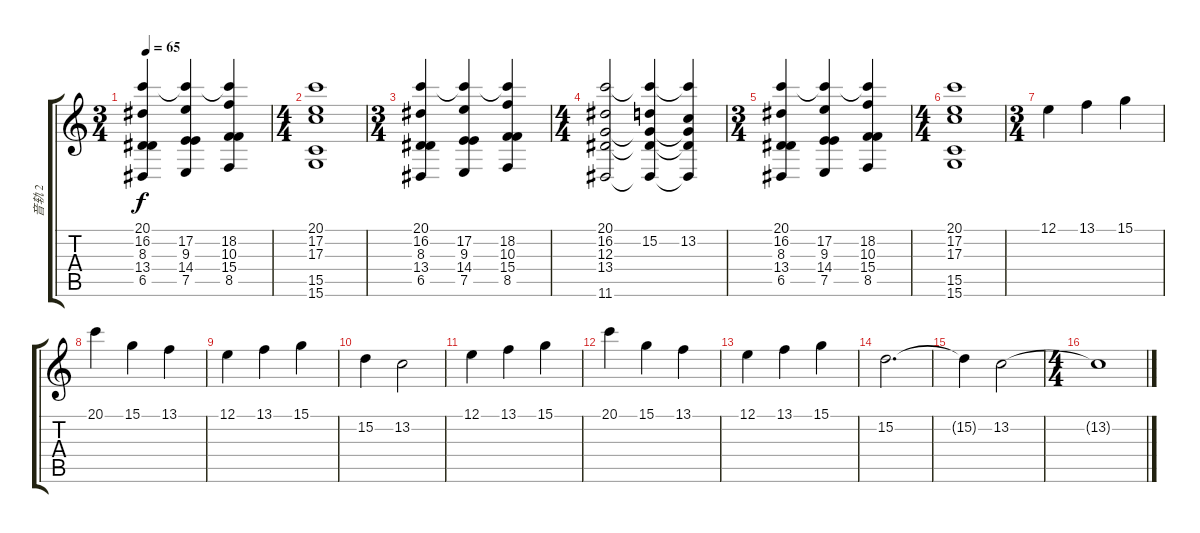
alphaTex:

\track ("音轨 2" "音轨 2") {instrument stringensemble2}
\staff {score tabs}
\tuning (E4 B3 G3 D3 A2 E2) {hide}
\ts (3 4)
\tempo 65
\clef g2
\ks c
(20.1 16.2 8.3 13.4 6.5).4{dy f volume 10 instrument stringensemble2} (20.1{t} 17.2 9.3 14.4 7.5).4 (20.1{t} 18.2 10.3 15.4 8.5).4 |
\ts (4 4)
(20.1 17.2 17.3 15.5 15.6).1 |
\ts (3 4)
(20.1 16.2 8.3 13.4 6.5).4{volume 10 instrument stringensemble2} (20.1{t} 17.2 9.3 14.4 7.5).4 (20.1{t} 18.2 10.3 15.4 8.5).4 |
\ts (4 4)
(20.1 16.2 12.3 13.4 11.6).2 (20.1{t} 15.2 12.3{t} 13.4{t} 11.6{t}).4 (20.1{t} 13.2 12.3{t} 13.4{t} 11.6{t}).4 |
\ts (3 4)
(20.1 16.2 8.3 13.4 6.5).4{volume 10 instrument stringensemble2} (20.1{t} 17.2 9.3 14.4 7.5).4 (20.1{t} 18.2 10.3 15.4 8.5).4 |
\ts (4 4)
(20.1 17.2 17.3 15.5 15.6).1 |
\ts (3 4)
12.1.4 13.1.4 15.1.4 |
20.1.4 15.1.4 13.1.4 |
12.1.4 13.1.4 15.1.4 |
15.2.4 13.2.2 |
12.1.4 13.1.4 15.1.4 |
20.1.4 15.1.4 13.1.4 |
12.1.4 13.1.4 15.1.4 |
15.2.2{d} |
15.2{t}.4 13.2.2 |
\ts (4 4)
13.2{t}.1{volume 0}
